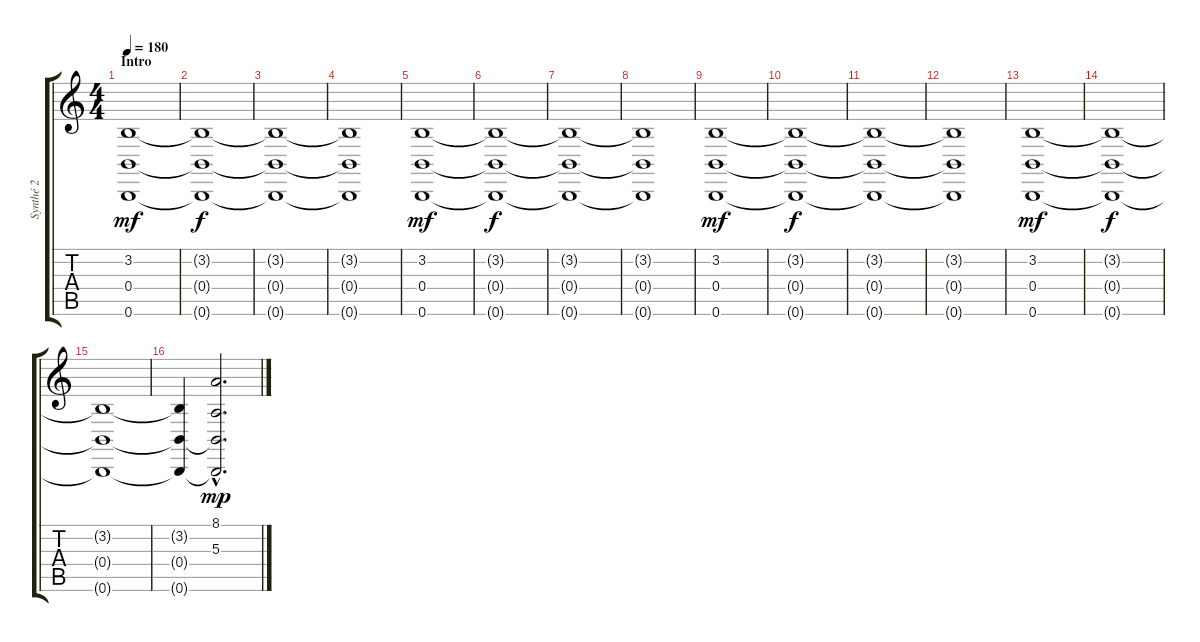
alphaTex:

\track ("Synthé 2" "Synthé 2") {instrument synthstrings2}
\staff {score tabs}
\tuning (Db4 Ab3 E3 B2 Gb2 B1) {hide}
\ts (4 4)
\section ("" "Intro")
\tempo 180
\clef g2
\ks c
(3.2 0.4 0.6).1{dy mf instrument synthstrings2} |
(3.2{t} 0.4{t} 0.6{t}).1{dy f} |
(3.2{t} 0.4{t} 0.6{t}).1 |
(3.2{t} 0.4{t} 0.6{t}).1 |
(3.2 0.4 0.6).1{dy mf} |
(3.2{t} 0.4{t} 0.6{t}).1{dy f} |
(3.2{t} 0.4{t} 0.6{t}).1 |
(3.2{t} 0.4{t} 0.6{t}).1 |
(3.2 0.4 0.6).1{dy mf} |
(3.2{t} 0.4{t} 0.6{t}).1{dy f} |
(3.2{t} 0.4{t} 0.6{t}).1 |
(3.2{t} 0.4{t} 0.6{t}).1 |
(3.2 0.4 0.6).1{dy mf} |
(3.2{t} 0.4{t} 0.6{t}).1{dy f} |
(3.2{t} 0.4{t} 0.6{t}).1 |
(3.2{t} 0.4{t} 0.6{t}).4 (8.1{hac} 5.3{hac} 0.4{hac t} 0.6{hac t}).2{d dy mp}
